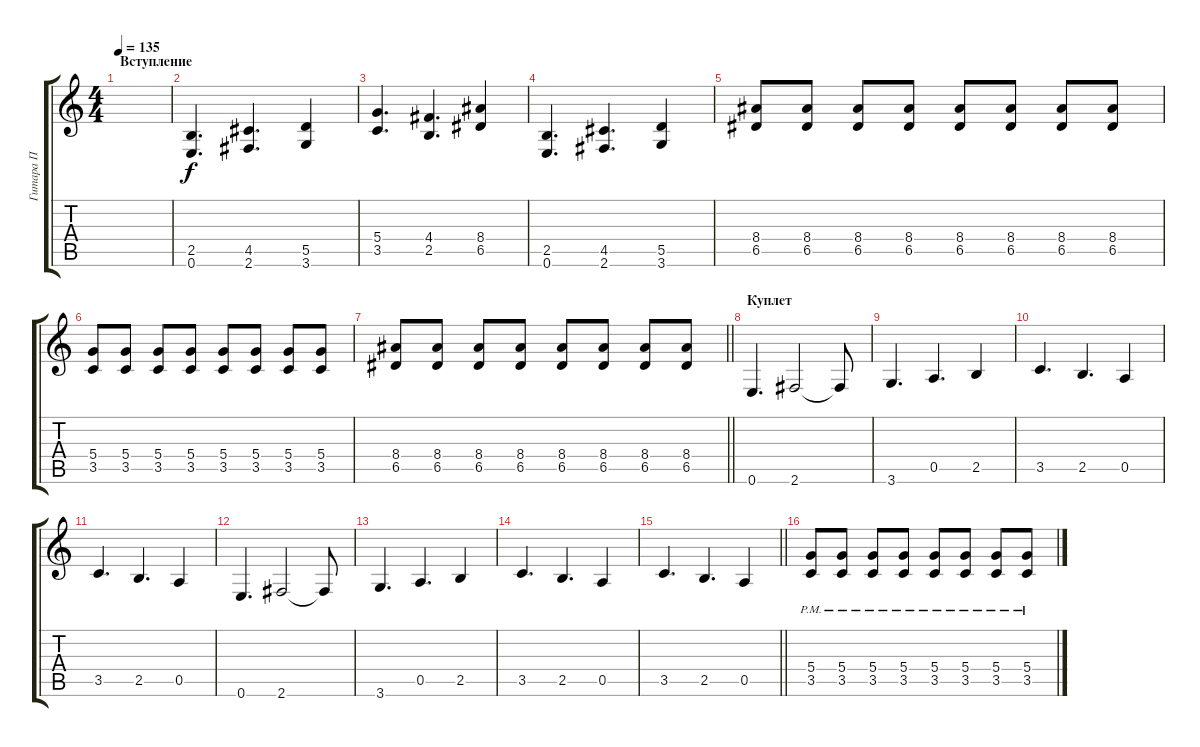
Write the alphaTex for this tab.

\track ("Гитара П" "Гитара П") {instrument overdrivenguitar}
\staff {score tabs}
\tuning (E4 B3 G3 D3 A2 E2) {hide}
\ts (4 4)
\section ("" "Вступление")
\tempo 135
\clef g2
\ks c
|
(2.5 0.6).4{d} (4.5 2.6).4{d} (5.5 3.6).4 |
(5.4 3.5).4{d} (4.4 2.5).4{d} (8.4 6.5).4 |
(2.5 0.6).4{d} (4.5 2.6).4{d} (5.5 3.6).4 |
(8.4 6.5).8 (8.4 6.5).8 (8.4 6.5).8 (8.4 6.5).8 (8.4 6.5).8 (8.4 6.5).8 (8.4 6.5).8 (8.4 6.5).8 |
(5.4 3.5).8 (5.4 3.5).8 (5.4 3.5).8 (5.4 3.5).8 (5.4 3.5).8 (5.4 3.5).8 (5.4 3.5).8 (5.4 3.5).8 |
\barLineRight lightlight
(8.4 6.5).8 (8.4 6.5).8 (8.4 6.5).8 (8.4 6.5).8 (8.4 6.5).8 (8.4 6.5).8 (8.4 6.5).8 (8.4 6.5).8 |
\section ("" "Куплет")
0.6.4{d} 2.6.2 2.6{t}.8 |
3.6.4{d} 0.5.4{d} 2.5.4 |
3.5.4{d} 2.5.4{d} 0.5.4 |
3.5.4{d} 2.5.4{d} 0.5.4 |
0.6.4{d} 2.6.2 2.6{t}.8 |
3.6.4{d} 0.5.4{d} 2.5.4 |
3.5.4{d} 2.5.4{d} 0.5.4 |
\barLineRight lightlight
3.5.4{d} 2.5.4{d} 0.5.4 |
\section ("" " ")
(5.4{pm} 3.5{pm}).8 (5.4{pm} 3.5{pm}).8 (5.4{pm} 3.5{pm}).8 (5.4{pm} 3.5{pm}).8 (5.4{pm} 3.5{pm}).8 (5.4{pm} 3.5{pm}).8 (5.4{pm} 3.5{pm}).8 (5.4{pm} 3.5{pm}).8
